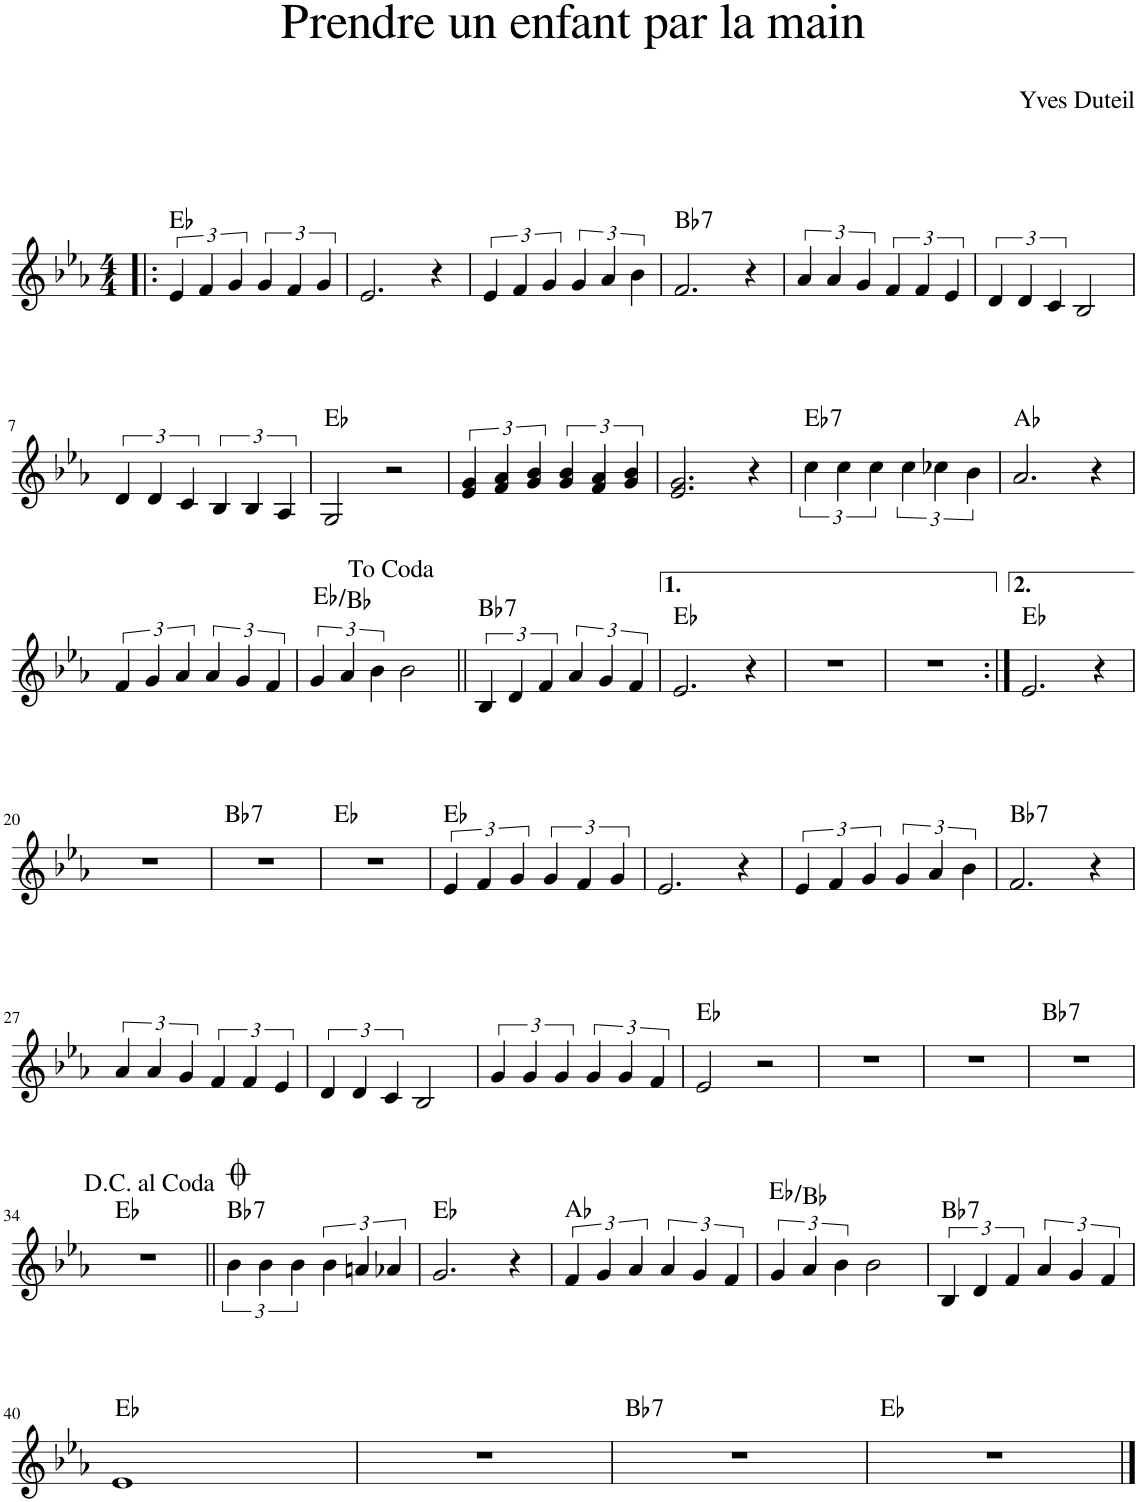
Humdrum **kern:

**kern	**harte
*part1	*part1
*staff1	*
*I"Piano	*
*I'Pno.	*
*clefG2	*
*k[b-e-a-]	*
*M4/4	*
=1!|:	=1!|:
6e-/	Eb:maj
6f/	.
6g/	.
6g/	.
6f/	.
6g/	.
=2	=2
2.e-/	.
4r	.
=3	=3
6e-/	.
6f/	.
6g/	.
6g/	.
6a-/	.
6b-\	.
=4	=4
!	!LO:H:kt=7
2.f/	Bb:7
4r	.
=5	=5
6a-/	.
6a-/	.
6g/	.
6f/	.
6f/	.
6e-/	.
=6	=6
6d/	.
6d/	.
6c/	.
2B-/	.
!!LO:LB:g=z
=7	=7
6d/	.
6d/	.
6c/	.
6B-/	.
6B-/	.
6A-/	.
=8	=8
2G/	Eb:maj
2r	.
=9	=9
6e-/ 6g/	.
6f/ 6a-/	.
6g/ 6b-/	.
6g/ 6b-/	.
6f/ 6a-/	.
6g/ 6b-/	.
=10	=10
2.e-/ 2.g/	.
4r	.
=11	=11
!	!LO:H:kt=7
6cc\	Eb:7
6cc\	.
6cc\	.
6cc\	.
6cc-X\	.
6b-\	.
=12	=12
2.a-/	Ab:maj
4r	.
!!LO:LB:g=z
=13	=13
6f/	.
6g/	.
6a-/	.
6a-/	.
6g/	.
6f/	.
=14	=14
6g/	Eb:maj/5
6a-/	.
6b-\	.
2b-\	.
=15||	=15||
!	!LO:H:kt=7
6B-/	Bb:7
6d/	.
6f/	.
6a-/	.
6g/	.
6f/	.
=16	=16
2.e-/	Eb:maj
4r	.
=17	=17
1r	.
=18	=18
1r	.
=19:|!	=19:|!
2.e-/	Eb:maj
4r	.
!!LO:LB:g=z
=20	=20
1r	.
=21	=21
!	!LO:H:kt=7
1r	Bb:7
=22	=22
1r	Eb:maj
=23	=23
6e-/	Eb:maj
6f/	.
6g/	.
6g/	.
6f/	.
6g/	.
=24	=24
2.e-/	.
4r	.
=25	=25
6e-/	.
6f/	.
6g/	.
6g/	.
6a-/	.
6b-\	.
=26	=26
!	!LO:H:kt=7
2.f/	Bb:7
4r	.
!!LO:LB:g=z
=27	=27
6a-/	.
6a-/	.
6g/	.
6f/	.
6f/	.
6e-/	.
=28	=28
6d/	.
6d/	.
6c/	.
2B-/	.
=29	=29
6g/	.
6g/	.
6g/	.
6g/	.
6g/	.
6f/	.
=30	=30
2e-/	Eb:maj
2r	.
=31	=31
1r	.
=32	=32
1r	.
=33	=33
!	!LO:H:kt=7
1r	Bb:7
!!LO:LB:g=z
=34	=34
1r	Eb:maj
=35||	=35||
!	!LO:H:kt=7
6b-\	Bb:7
6b-\	.
6b-\	.
6b-\	.
6an/	.
6a-X/	.
=36	=36
2.g/	Eb:maj
4r	.
=37	=37
6f/	Ab:maj
6g/	.
6a-/	.
6a-/	.
6g/	.
6f/	.
=38	=38
6g/	Eb:maj/5
6a-/	.
6b-\	.
2b-\	.
=39	=39
!	!LO:H:kt=7
6B-/	Bb:7
6d/	.
6f/	.
6a-/	.
6g/	.
6f/	.
!!LO:LB:g=z
=40	=40
1e-	Eb:maj
=41	=41
1r	.
=42	=42
!	!LO:H:kt=7
1r	Bb:7
=43	=43
1r	Eb:maj
==	==
*-	*-
